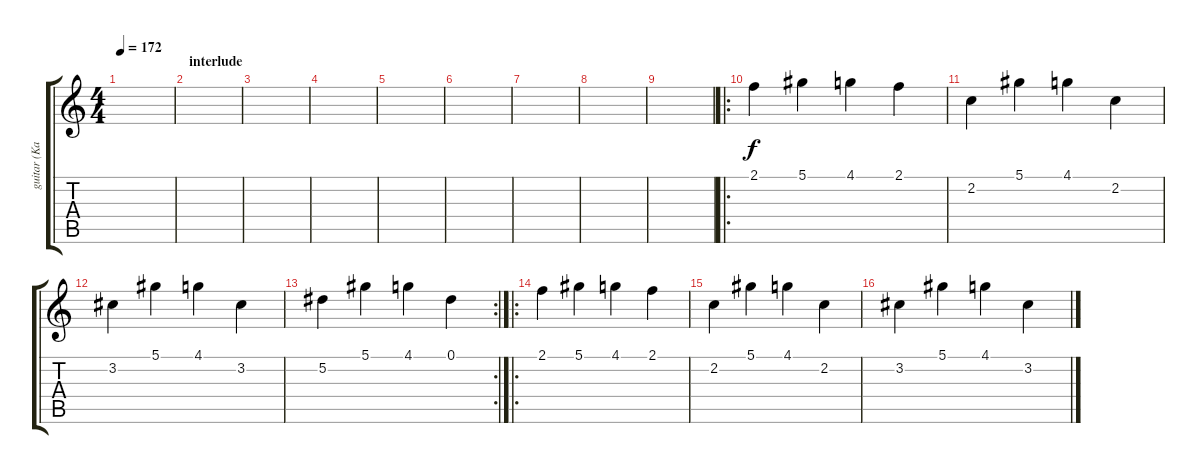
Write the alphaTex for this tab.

\track ("guitar (Kano)" "guitar (Ka") {instrument distortionguitar}
\staff {score tabs}
\tuning (Eb4 Bb3 Gb3 Db3 Ab2 Eb2) {hide}
\ts (4 4)
\tempo 172
\clef g2
\ks c
|
\section ("" "interlude")
|
|
|
|
|
|
|
|
\ro
2.1.4{volume 15} 5.1.4 4.1.4 2.1.4 |
2.2.4 5.1.4 4.1.4 2.2.4 |
3.2.4 5.1.4 4.1.4 3.2.4 |
\rc 2
5.2.4 5.1.4 4.1.4 0.1.4 |
\ro
2.1.4 5.1.4 4.1.4 2.1.4 |
2.2.4 5.1.4 4.1.4 2.2.4 |
3.2.4 5.1.4 4.1.4 3.2.4
